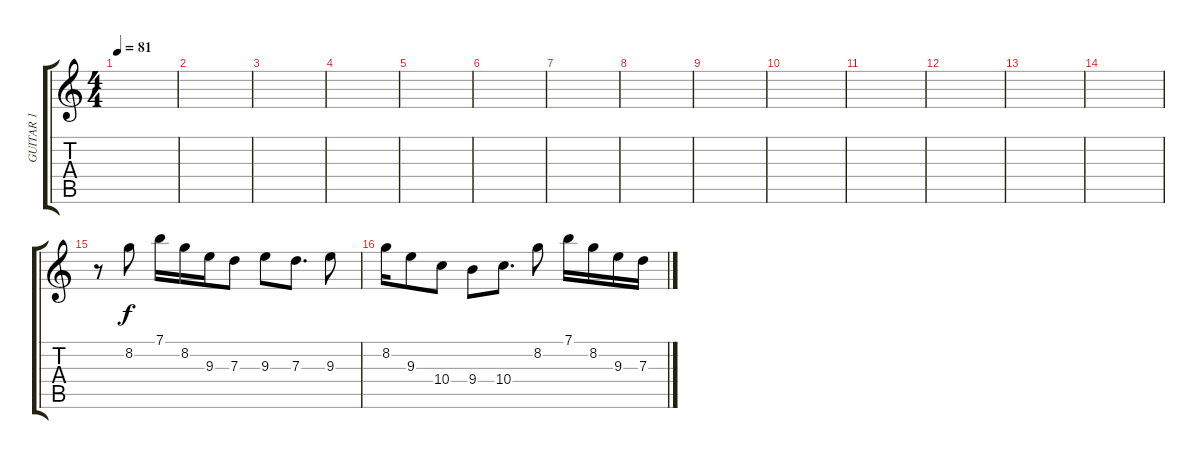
\track ("GUITAR 1" "GUITAR 1") {instrument overdrivenguitar}
\staff {score tabs}
\tuning (E4 B3 G3 D3 A2 E2) {hide}
\ts (4 4)
\tempo 81
\clef g2
\ks c
|
|
|
|
|
|
|
|
|
|
|
|
|
|
r.8 8.2.8 7.1.16 8.2.16 9.3.16 7.3.8 9.3.8 7.3.8{d} 9.3.8 |
8.2.16 9.3.8 10.4.8 9.4.8 10.4.8{d} 8.2.8 7.1.16 8.2.16 9.3.16 7.3.16
